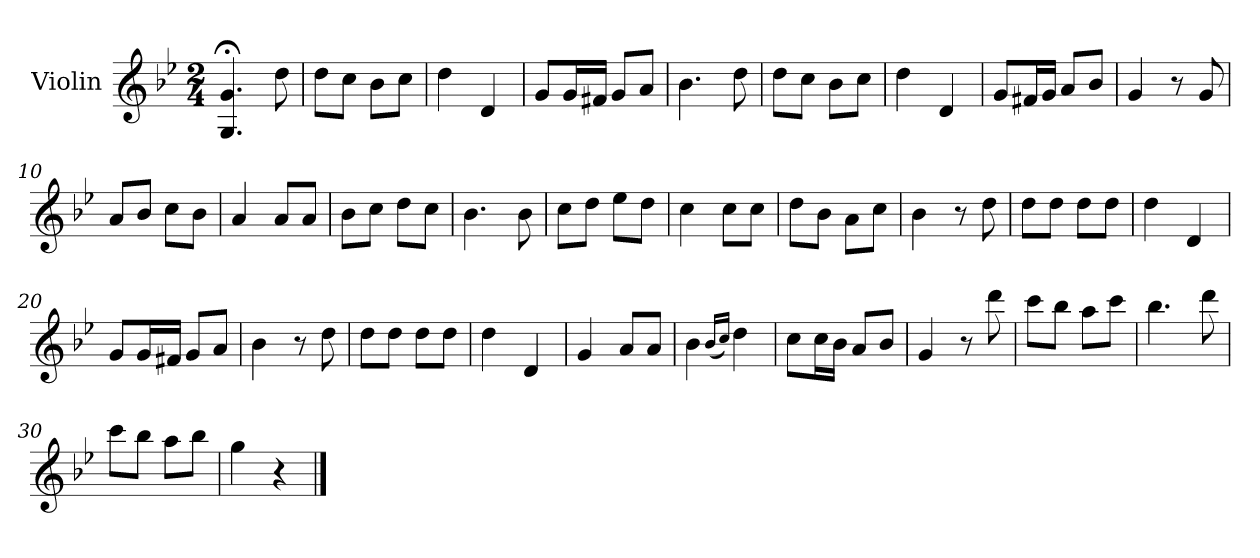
**kern
*part1
*staff1
*I"Violin
*I'Vln.
*clefG2
*k[b-e-]
*M2/4
=1
4.G;</ 4.g;</
8dd\
=2
8dd\L
8cc\J
8b-\L
8cc\J
=3
4dd\
4d/
=4
8g/L
16g/L
16f#X/JJ
8g/L
8a/J
=5
4.b-\
8dd\
=6
8dd\L
8cc\J
8b-\L
8cc\J
=7
4dd\
4d/
=8
8g/L
16f#X/L
16g/JJ
8a/L
8b-/J
!!LO:LB:g=z
=9
4g/
8r
8g/
=10
8a/L
8b-/J
8cc\L
8b-\J
=11
4a/
8a/L
8a/J
=12
8b-\L
8cc\J
8dd\L
8cc\J
=13
4.b-\
8b-\
=14
8cc\L
8dd\J
8ee-\L
8dd\J
=15
4cc\
8cc\L
8cc\J
=16
8dd\L
8b-\J
8a\L
8cc\J
=17
4b-\
8r
8dd\
!!LO:LB:g=z
=18
8dd\L
8dd\J
8dd\L
8dd\J
=19
4dd\
4d/
=20
8g/L
16g/L
16f#X/JJ
8g/L
8a/J
=21
4b-\
8r
8dd\
=22
8dd\L
8dd\J
8dd\L
8dd\J
=23
4dd\
4d/
=24
4g/
8a/L
8a/J
=25
4b-\
(<16qqb-/LL
16qqcc/JJ)
4dd\
!!LO:LB:g=z
=26
8cc\L
16cc\L
16b-\JJ
8a/L
8b-/J
=27
4g/
8r
8ddd\
=28
8ccc\L
8bb-\J
8aa\L
8ccc\J
=29
4.bb-\
8ddd\
=30
8ccc\L
8bb-\J
8aa\L
8bb-\J
=31
4gg\
4r
==
*-
